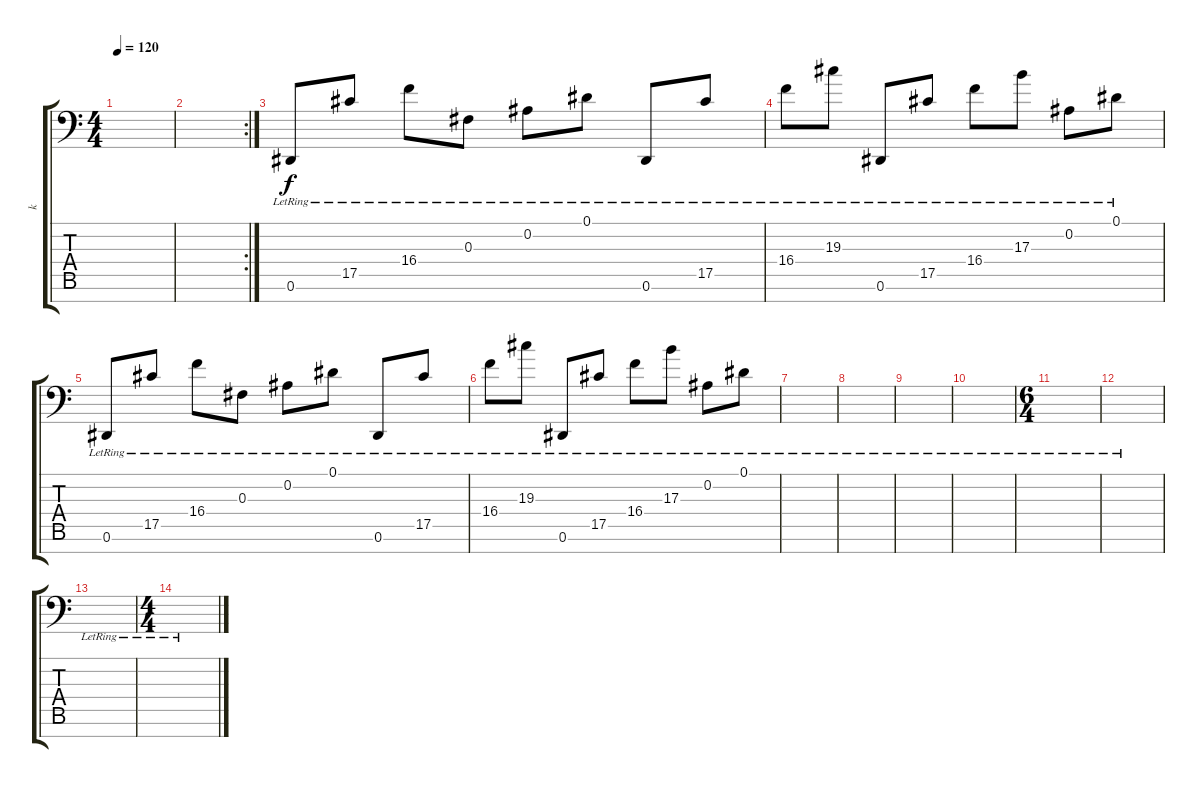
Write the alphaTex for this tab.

\track ("k" "k") {instrument acousticgrandpiano}
\staff {score tabs}
\tuning (Eb4 Bb3 Gb3 Db3 Ab2 Eb2 Ab1) {hide}
\ts (4 4)
\tempo 120
\clef f4
\ks c
|
\rc 2
|
0.6{lr}.8 17.5{lr}.8 16.4{lr}.8 0.3{lr}.8 0.2{lr}.8 0.1{lr}.8 0.6{lr}.8 17.5{lr}.8 |
16.4{lr}.8 19.3{lr}.8 0.6{lr}.8 17.5{lr}.8 16.4{lr}.8 17.3{lr}.8 0.2{lr}.8 0.1{lr}.8 |
0.6{lr}.8 17.5{lr}.8 16.4{lr}.8 0.3{lr}.8 0.2{lr}.8 0.1{lr}.8 0.6{lr}.8 17.5{lr}.8 |
16.4{lr}.8 19.3{lr}.8 0.6{lr}.8 17.5{lr}.8 16.4{lr}.8 17.3{lr}.8 0.2{lr}.8 0.1{lr}.8 |
|
|
|
|
\ts (6 4)
|
|
|
\ts (4 4)
